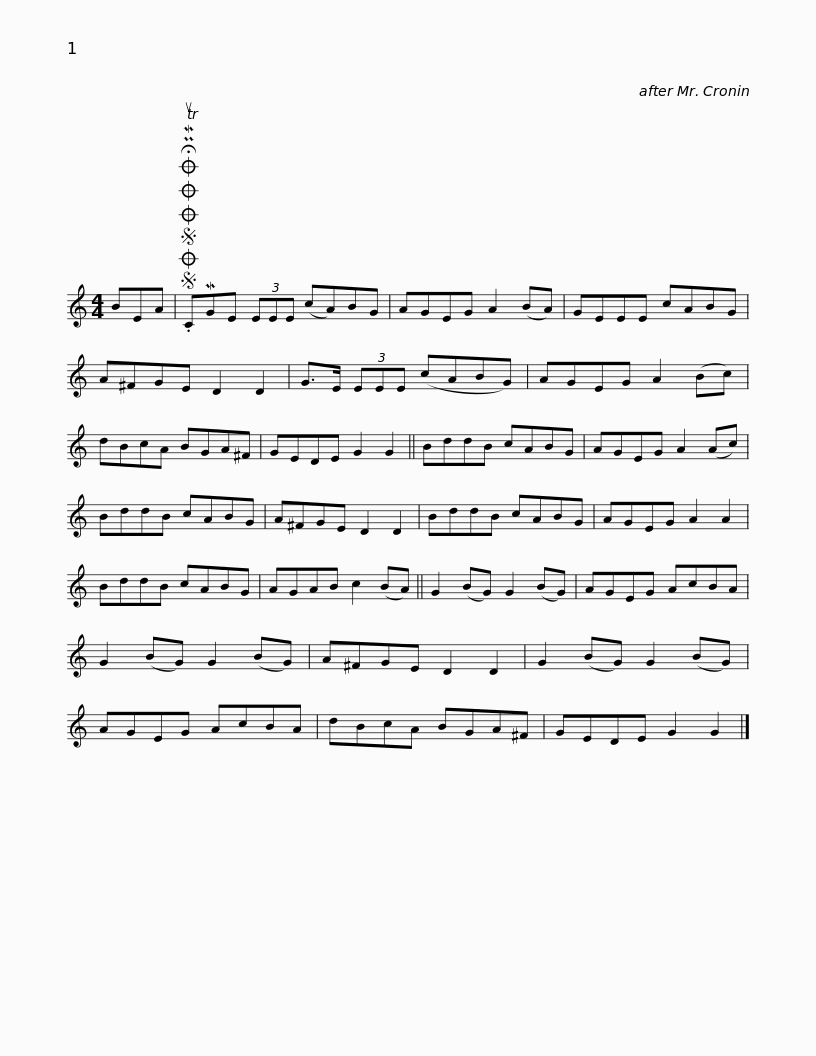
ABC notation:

X:1
L:1/8
M:4/4
I:linebreak $
K:C
V:1 treble
V:1
 BEA |SOSOOO .!fermata!PMTuCMGE (3EEE (cA)BG | AGEG A2 (BA) | GEEE cABG | A^FGE D2 D2 | %5
 G>E (3EEE (cABG) |$ AGEG A2 (Bc) | dBcA BGA^F | GEDE G2 G2 || BddB cABG | %10
 AGEG A2 (Ac) | BddB cABG |$ A^FGE D2 D2 | BddB cABG | AGEG A2 A2 | %15
 BddB cABG | AGAB c2 (BA) || G2 (BG) G2 (BG) |$ AGEG AcBA | G2 (BG) G2 (BG) | %20
 A^FGE D2 D2 | G2 (BG) G2 (BG) | AGEG AcBA | dBcA BGA^F |$ GEDE G2 G2 |] %25
